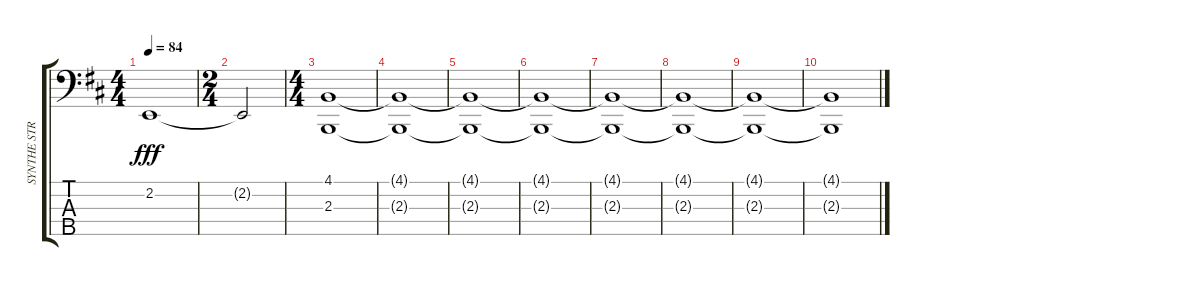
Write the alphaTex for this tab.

\track ("SYNTHE STRINGS 1_2" "SYNTHE STR") {instrument stringensemble1}
\staff {score tabs}
\tuning (G2 D2 A1 E1 B0) {hide}
\ts (4 4)
\tempo 84
\clef f4
\ks d
2.2.1{dy fff} |
\ts (2 4)
2.2{t}.2 |
\ts (4 4)
(4.1 2.3).1 |
(4.1{t} 2.3{t}).1 |
(4.1{t} 2.3{t}).1 |
(4.1{t} 2.3{t}).1 |
(4.1{t} 2.3{t}).1 |
(4.1{t} 2.3{t}).1 |
(4.1{t} 2.3{t}).1 |
(4.1{t} 2.3{t}).1
